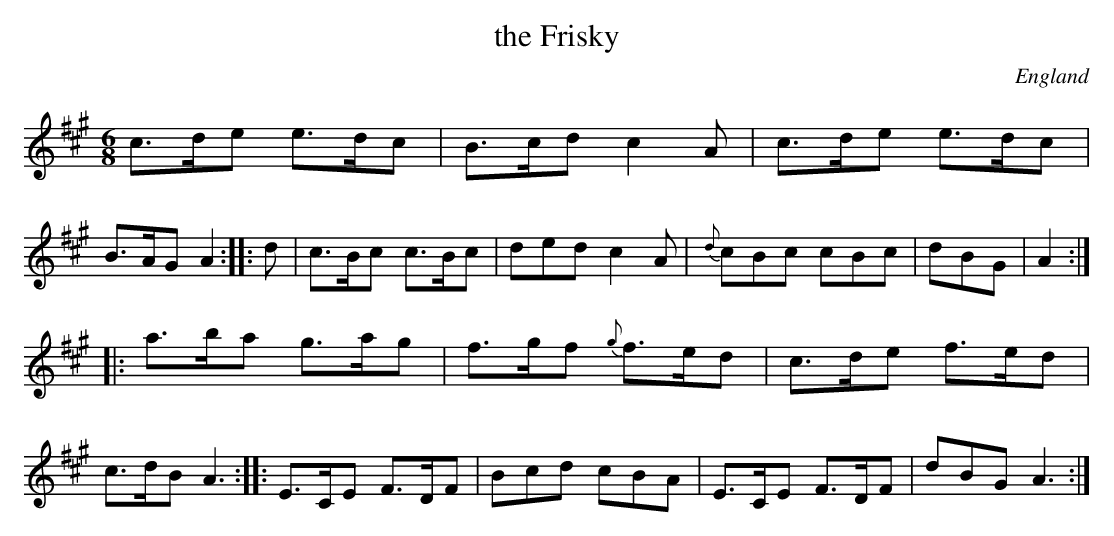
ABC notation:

X:1
T:the Frisky
L:1/8
M:6/8
O:England
K:A
c>de e>dc | B>cd c2A | c>de e>dc | B>AG A2 :: \
d | \
c>Bc c>Bc | ded c2A | {d}cBc cBc | dBG | A2 ::
a>ba g>ag | f>gf {g}f>ed | c>de f>ed | c>dB A3 :: \
E>CE F>DF | Bcd cBA | E>CE F>DF | dBG A3 :|
